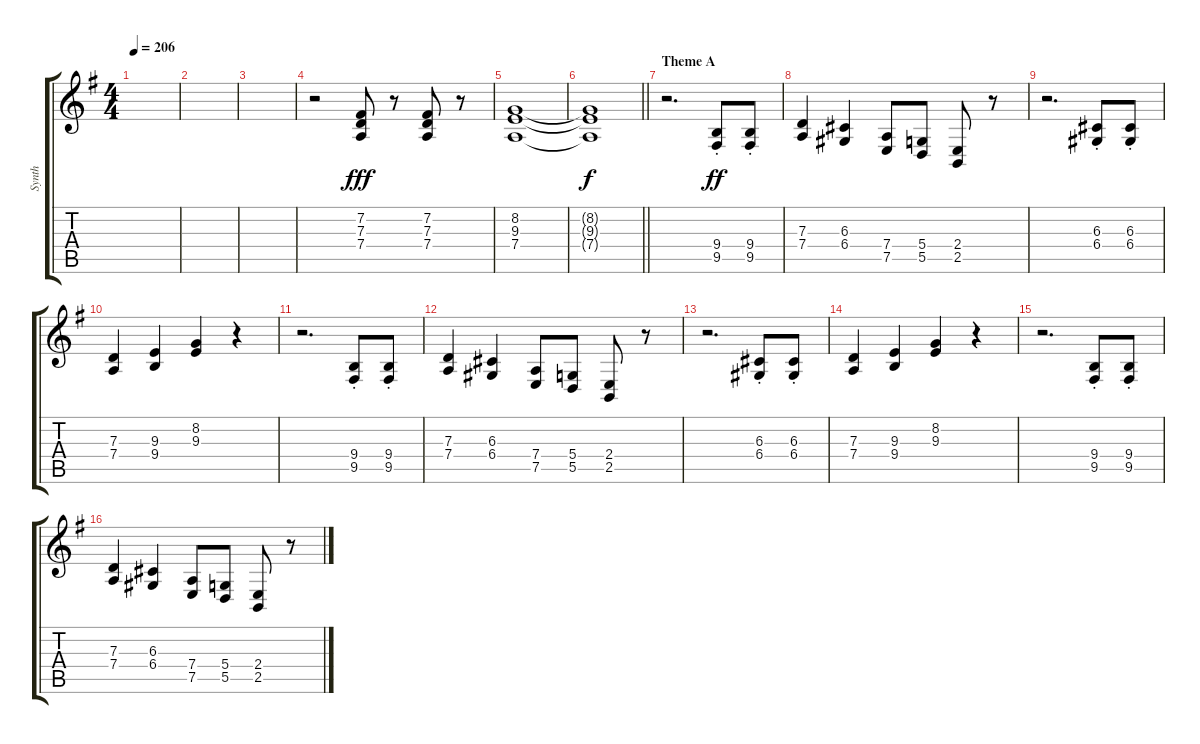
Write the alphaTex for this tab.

\track ("Synth" "Synth") {instrument fx1rain}
\staff {score tabs}
\tuning (E4 B3 G3 D3 A2 E2) {hide}
\ts (4 4)
\tempo 206
\clef g2
\ks g
|
|
|
r.2 (7.2 7.3 7.4).8{dy fff} r.8 (7.2 7.3 7.4).8 r.8 |
(8.2 9.3 7.4).1 |
\barLineRight lightlight
(8.2{t} 9.3{t} 7.4{t}).1{dy f} |
\section ("" "Theme A")
r.2{d instrument dulcimer} (9.4{st} 9.5).8{dy ff} (9.4{st} 9.5).8 |
(7.3 7.4).4 (6.3 6.4).4 (7.4 7.5).8 (5.4 5.5).8 (2.4 2.5).8 r.8 |
r.2{d} (6.3{st} 6.4{st}).8 (6.3{st} 6.4{st}).8 |
(7.3 7.4).4 (9.3 9.4).4 (8.2 9.3).4 r.4 |
r.2{d} (9.4{st} 9.5).8 (9.4{st} 9.5).8 |
(7.3 7.4).4 (6.3 6.4).4 (7.4 7.5).8 (5.4 5.5).8 (2.4 2.5).8 r.8 |
r.2{d} (6.3{st} 6.4{st}).8 (6.3{st} 6.4{st}).8 |
(7.3 7.4).4 (9.3 9.4).4 (8.2 9.3).4 r.4 |
r.2{d} (9.4{st} 9.5).8 (9.4{st} 9.5).8 |
(7.3 7.4).4 (6.3 6.4).4 (7.4 7.5).8 (5.4 5.5).8 (2.4 2.5).8 r.8
